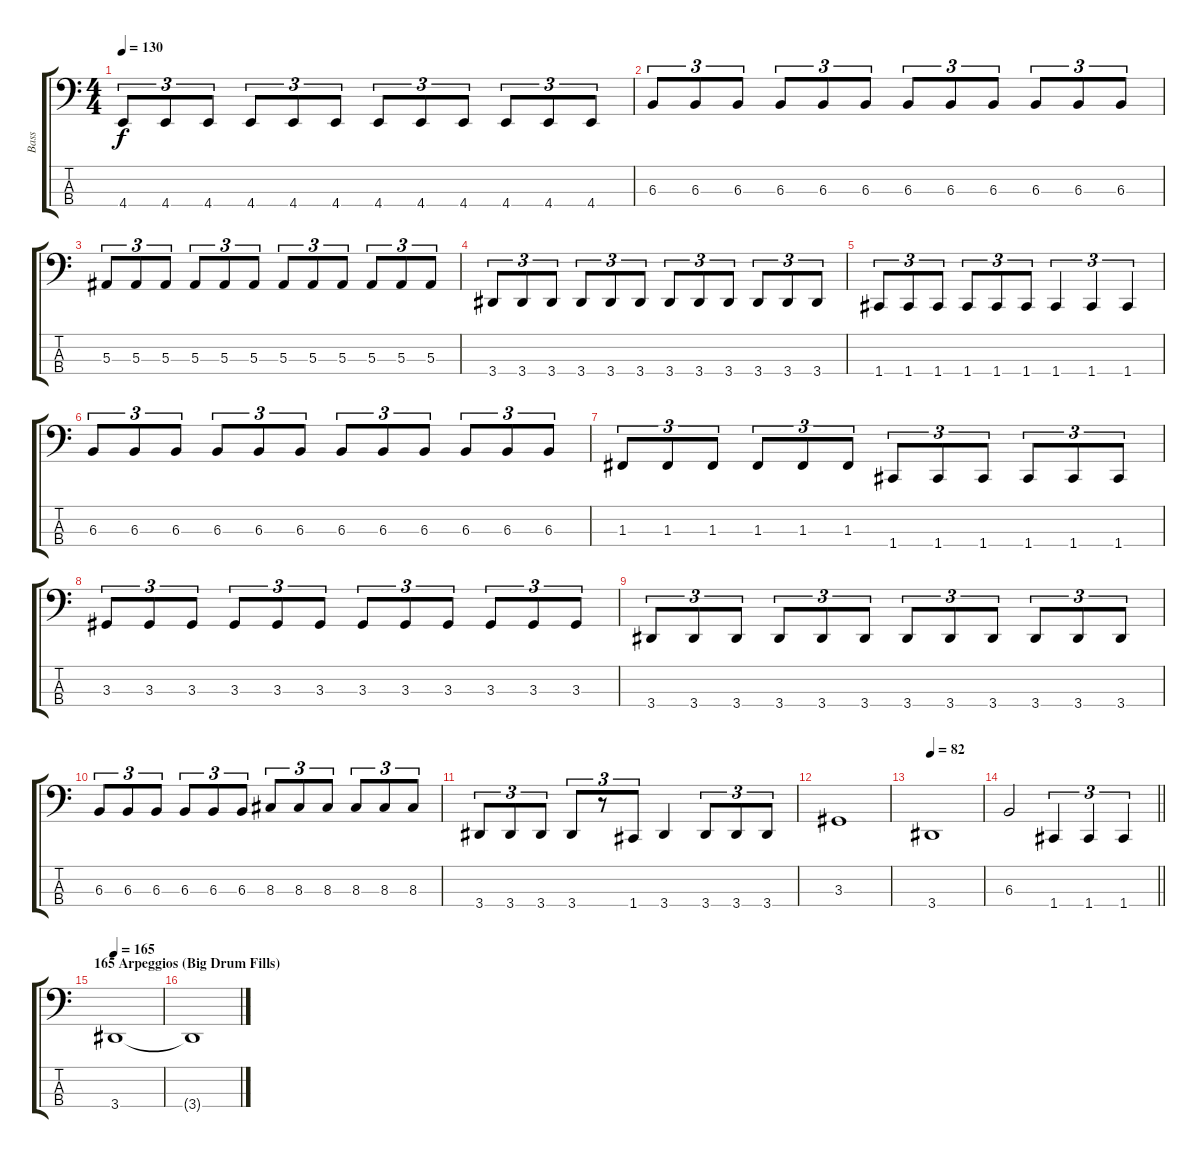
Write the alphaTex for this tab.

\track ("Bass" "Bass") {instrument electricbasspick}
\staff {score tabs}
\tuning (Eb2 Bb1 F1 C1) {hide}
\ts (4 4)
\tempo 130
\clef f4
\ks c
4.4.8{tu (3 2) dy f} 4.4.8{tu (3 2)} 4.4.8{tu (3 2)} 4.4.8{tu (3 2)} 4.4.8{tu (3 2)} 4.4.8{tu (3 2)} 4.4.8{tu (3 2)} 4.4.8{tu (3 2)} 4.4.8{tu (3 2)} 4.4.8{tu (3 2)} 4.4.8{tu (3 2)} 4.4.8{tu (3 2)} |
6.3.8{tu (3 2)} 6.3.8{tu (3 2)} 6.3.8{tu (3 2)} 6.3.8{tu (3 2)} 6.3.8{tu (3 2)} 6.3.8{tu (3 2)} 6.3.8{tu (3 2)} 6.3.8{tu (3 2)} 6.3.8{tu (3 2)} 6.3.8{tu (3 2)} 6.3.8{tu (3 2)} 6.3.8{tu (3 2)} |
5.3.8{tu (3 2)} 5.3.8{tu (3 2)} 5.3.8{tu (3 2)} 5.3.8{tu (3 2)} 5.3.8{tu (3 2)} 5.3.8{tu (3 2)} 5.3.8{tu (3 2)} 5.3.8{tu (3 2)} 5.3.8{tu (3 2)} 5.3.8{tu (3 2)} 5.3.8{tu (3 2)} 5.3.8{tu (3 2)} |
3.4.8{tu (3 2)} 3.4.8{tu (3 2)} 3.4.8{tu (3 2)} 3.4.8{tu (3 2)} 3.4.8{tu (3 2)} 3.4.8{tu (3 2)} 3.4.8{tu (3 2)} 3.4.8{tu (3 2)} 3.4.8{tu (3 2)} 3.4.8{tu (3 2)} 3.4.8{tu (3 2)} 3.4.8{tu (3 2)} |
1.4.8{tu (3 2)} 1.4.8{tu (3 2)} 1.4.8{tu (3 2)} 1.4.8{tu (3 2)} 1.4.8{tu (3 2)} 1.4.8{tu (3 2)} 1.4.4{tu (3 2)} 1.4.4{tu (3 2)} 1.4.4{tu (3 2)} |
6.3.8{tu (3 2)} 6.3.8{tu (3 2)} 6.3.8{tu (3 2)} 6.3.8{tu (3 2)} 6.3.8{tu (3 2)} 6.3.8{tu (3 2)} 6.3.8{tu (3 2)} 6.3.8{tu (3 2)} 6.3.8{tu (3 2)} 6.3.8{tu (3 2)} 6.3.8{tu (3 2)} 6.3.8{tu (3 2)} |
1.3.8{tu (3 2)} 1.3.8{tu (3 2)} 1.3.8{tu (3 2)} 1.3.8{tu (3 2)} 1.3.8{tu (3 2)} 1.3.8{tu (3 2)} 1.4.8{tu (3 2)} 1.4.8{tu (3 2)} 1.4.8{tu (3 2)} 1.4.8{tu (3 2)} 1.4.8{tu (3 2)} 1.4.8{tu (3 2)} |
3.3.8{tu (3 2)} 3.3.8{tu (3 2)} 3.3.8{tu (3 2)} 3.3.8{tu (3 2)} 3.3.8{tu (3 2)} 3.3.8{tu (3 2)} 3.3.8{tu (3 2)} 3.3.8{tu (3 2)} 3.3.8{tu (3 2)} 3.3.8{tu (3 2)} 3.3.8{tu (3 2)} 3.3.8{tu (3 2)} |
3.4.8{tu (3 2)} 3.4.8{tu (3 2)} 3.4.8{tu (3 2)} 3.4.8{tu (3 2)} 3.4.8{tu (3 2)} 3.4.8{tu (3 2)} 3.4.8{tu (3 2)} 3.4.8{tu (3 2)} 3.4.8{tu (3 2)} 3.4.8{tu (3 2)} 3.4.8{tu (3 2)} 3.4.8{tu (3 2)} |
6.3.8{tu (3 2)} 6.3.8{tu (3 2)} 6.3.8{tu (3 2)} 6.3.8{tu (3 2)} 6.3.8{tu (3 2)} 6.3.8{tu (3 2)} 8.3.8{tu (3 2)} 8.3.8{tu (3 2)} 8.3.8{tu (3 2)} 8.3.8{tu (3 2)} 8.3.8{tu (3 2)} 8.3.8{tu (3 2)} |
3.4.8{tu (3 2)} 3.4.8{tu (3 2)} 3.4.8{tu (3 2)} 3.4.8{tu (3 2)} r.8{tu (3 2)} 1.4.8{tu (3 2)} 3.4.4 3.4.8{tu (3 2)} 3.4.8{tu (3 2)} 3.4.8{tu (3 2)} |
3.3.1 |
\tempo 82
3.4.1 |
\barLineRight lightlight
6.3.2 1.4.4{tu (3 2)} 1.4.4{tu (3 2)} 1.4.4{tu (3 2)} |
\section ("" "165 Arpeggios (Big Drum Fills)")
\tempo 165
3.4.1 |
3.4{t}.1
